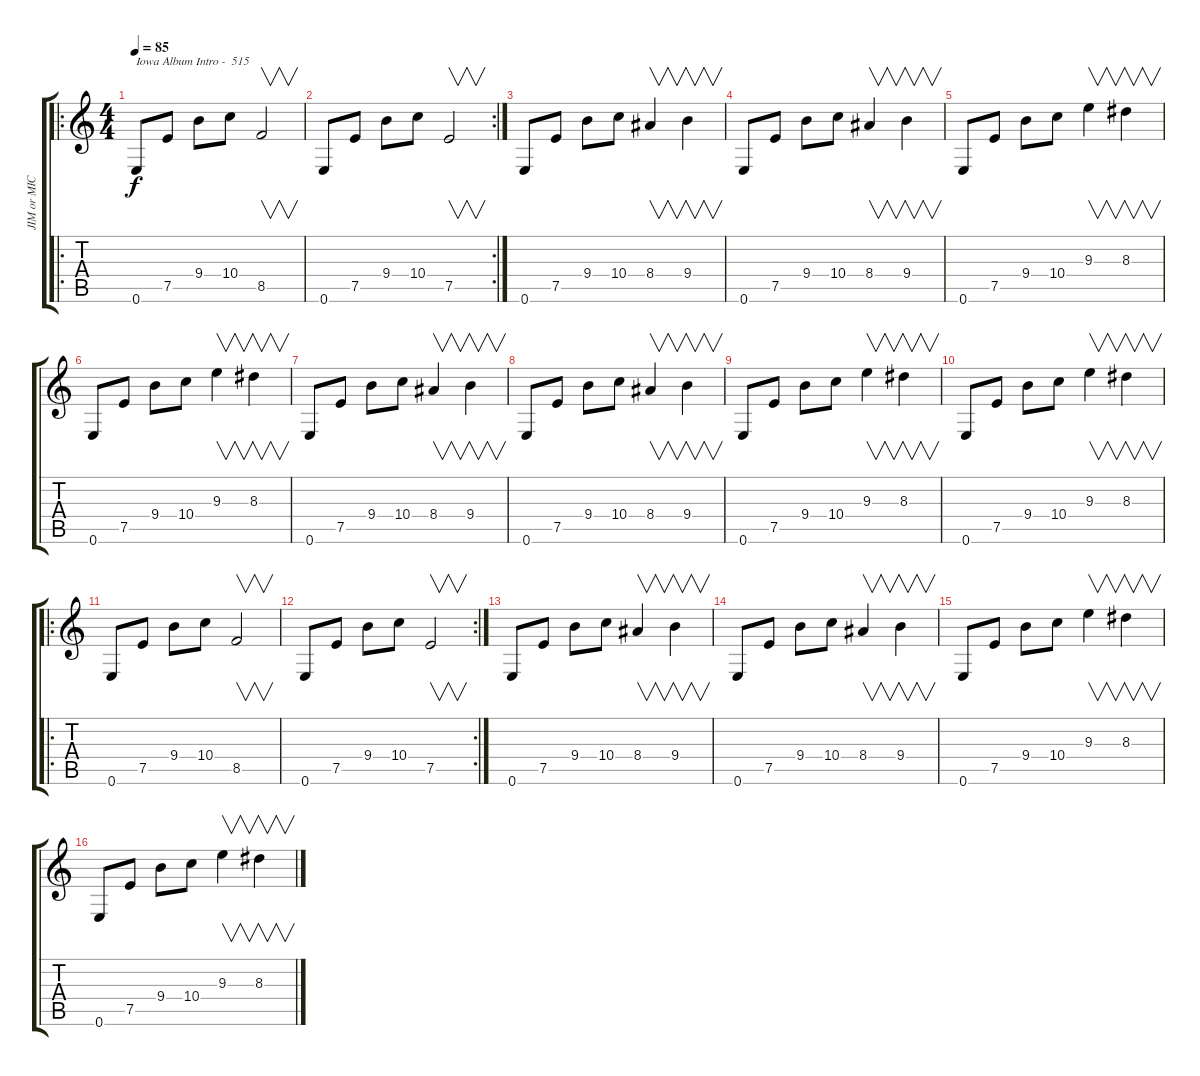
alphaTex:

\track ("JIM or MICK" "JIM or MIC") {instrument electricguitarclean}
\staff {score tabs}
\tuning (E4 B3 G3 D3 A2 E2) {hide}
\ro
\ts (4 4)
\tempo 85
\clef g2
\ks c
0.6.8{txt "Iowa Album Intro -  515" dy f instrument electricguitarclean} 7.5.8 9.4.8 10.4.8 8.5.2{v} |
\rc 2
0.6.8 7.5.8 9.4.8 10.4.8 7.5.2{v} |
0.6.8 7.5.8 9.4.8 10.4.8 8.4.4{v} 9.4.4{v} |
0.6.8 7.5.8 9.4.8 10.4.8 8.4.4{v} 9.4.4{v} |
0.6.8 7.5.8 9.4.8 10.4.8 9.3.4{v} 8.3.4{v} |
0.6.8 7.5.8 9.4.8 10.4.8 9.3.4{v} 8.3.4{v} |
0.6.8 7.5.8 9.4.8 10.4.8 8.4.4{v} 9.4.4{v} |
0.6.8 7.5.8 9.4.8 10.4.8 8.4.4{v} 9.4.4{v} |
0.6.8 7.5.8 9.4.8 10.4.8 9.3.4{v} 8.3.4{v} |
0.6.8 7.5.8 9.4.8 10.4.8 9.3.4{v} 8.3.4{v} |
\ro
0.6.8 7.5.8 9.4.8 10.4.8 8.5.2{v} |
\rc 2
0.6.8 7.5.8 9.4.8 10.4.8 7.5.2{v} |
0.6.8 7.5.8 9.4.8 10.4.8 8.4.4{v} 9.4.4{v} |
0.6.8 7.5.8 9.4.8 10.4.8 8.4.4{v} 9.4.4{v} |
0.6.8 7.5.8 9.4.8 10.4.8 9.3.4{v} 8.3.4{v} |
0.6.8 7.5.8 9.4.8 10.4.8 9.3.4{v} 8.3.4{v}
